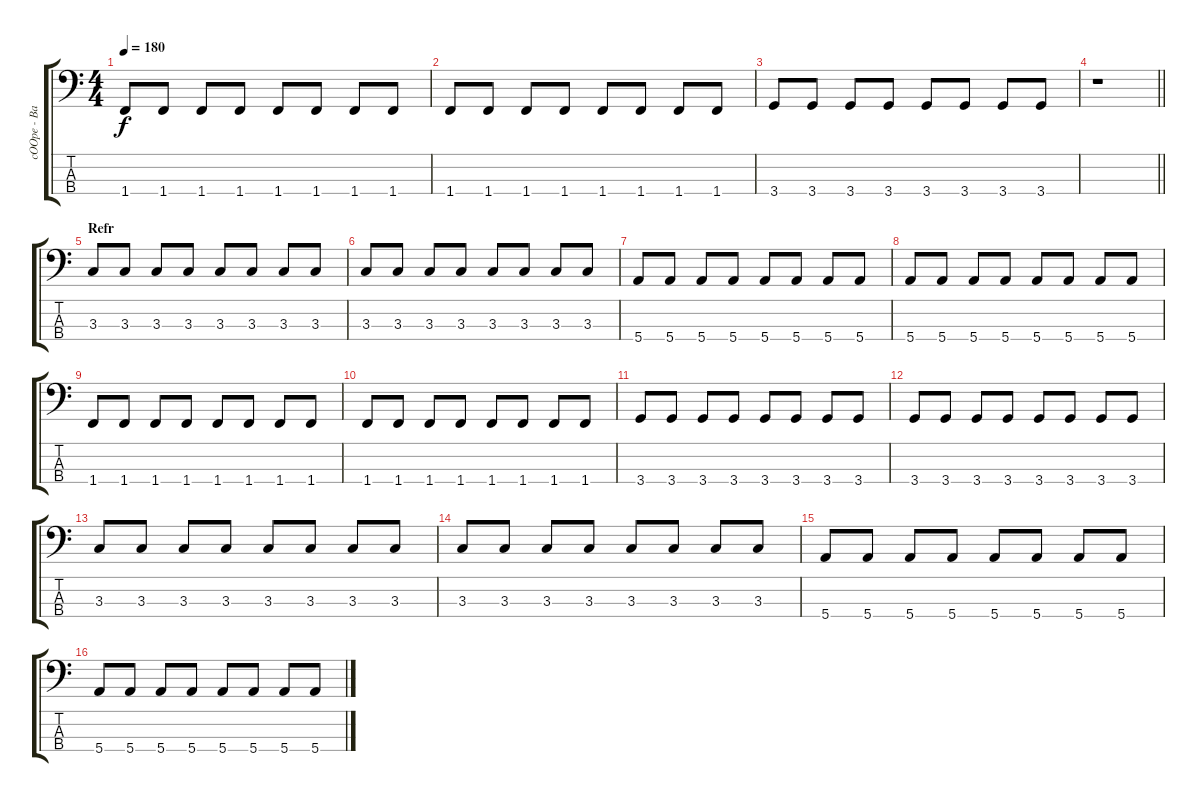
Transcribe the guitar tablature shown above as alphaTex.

\track ("cOOpe - Bass" "cOOpe - Ba") {instrument electricbasspick}
\staff {score tabs}
\tuning (G2 D2 A1 E1) {hide}
\ts (4 4)
\tempo 180
\clef f4
\ks c
1.4.8{dy f} 1.4.8 1.4.8 1.4.8 1.4.8 1.4.8 1.4.8 1.4.8 |
1.4.8 1.4.8 1.4.8 1.4.8 1.4.8 1.4.8 1.4.8 1.4.8 |
3.4.8 3.4.8 3.4.8 3.4.8 3.4.8 3.4.8 3.4.8 3.4.8 |
\barLineRight lightlight
r.1 |
\section ("" "Refr")
3.3.8 3.3.8 3.3.8 3.3.8 3.3.8 3.3.8 3.3.8 3.3.8 |
3.3.8 3.3.8 3.3.8 3.3.8 3.3.8 3.3.8 3.3.8 3.3.8 |
5.4.8 5.4.8 5.4.8 5.4.8 5.4.8 5.4.8 5.4.8 5.4.8 |
5.4.8 5.4.8 5.4.8 5.4.8 5.4.8 5.4.8 5.4.8 5.4.8 |
1.4.8 1.4.8 1.4.8 1.4.8 1.4.8 1.4.8 1.4.8 1.4.8 |
1.4.8 1.4.8 1.4.8 1.4.8 1.4.8 1.4.8 1.4.8 1.4.8 |
3.4.8 3.4.8 3.4.8 3.4.8 3.4.8 3.4.8 3.4.8 3.4.8 |
3.4.8 3.4.8 3.4.8 3.4.8 3.4.8 3.4.8 3.4.8 3.4.8 |
3.3.8 3.3.8 3.3.8 3.3.8 3.3.8 3.3.8 3.3.8 3.3.8 |
3.3.8 3.3.8 3.3.8 3.3.8 3.3.8 3.3.8 3.3.8 3.3.8 |
5.4.8 5.4.8 5.4.8 5.4.8 5.4.8 5.4.8 5.4.8 5.4.8 |
5.4.8 5.4.8 5.4.8 5.4.8 5.4.8 5.4.8 5.4.8 5.4.8
